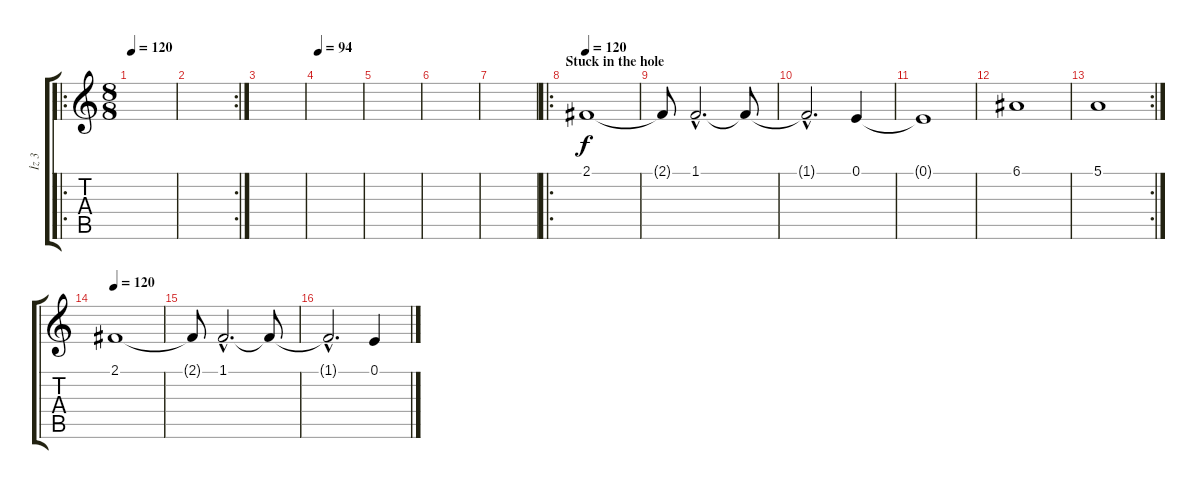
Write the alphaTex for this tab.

\track ("İz 3" "İz 3") {instrument choiraahs}
\staff {score tabs}
\tuning (E4 B3 G3 D3 A2 E2) {hide}
\ro
\ts (8 8)
\tempo 120
\clef g2
\ks c
|
\rc 2
|
|
\tempo 94
|
|
|
|
\ro
\section ("" "Stuck in the hole")
\tempo 120
2.1.1 |
2.1{t}.8 1.1{hac}.2{d} 1.1{t}.8 |
1.1{hac t}.2{d} 0.1.4 |
0.1{t}.1 |
6.1.1 |
\rc 2
5.1.1 |
\tempo 120
2.1.1 |
2.1{t}.8 1.1{hac}.2{d} 1.1{t}.8 |
1.1{hac t}.2{d} 0.1.4
